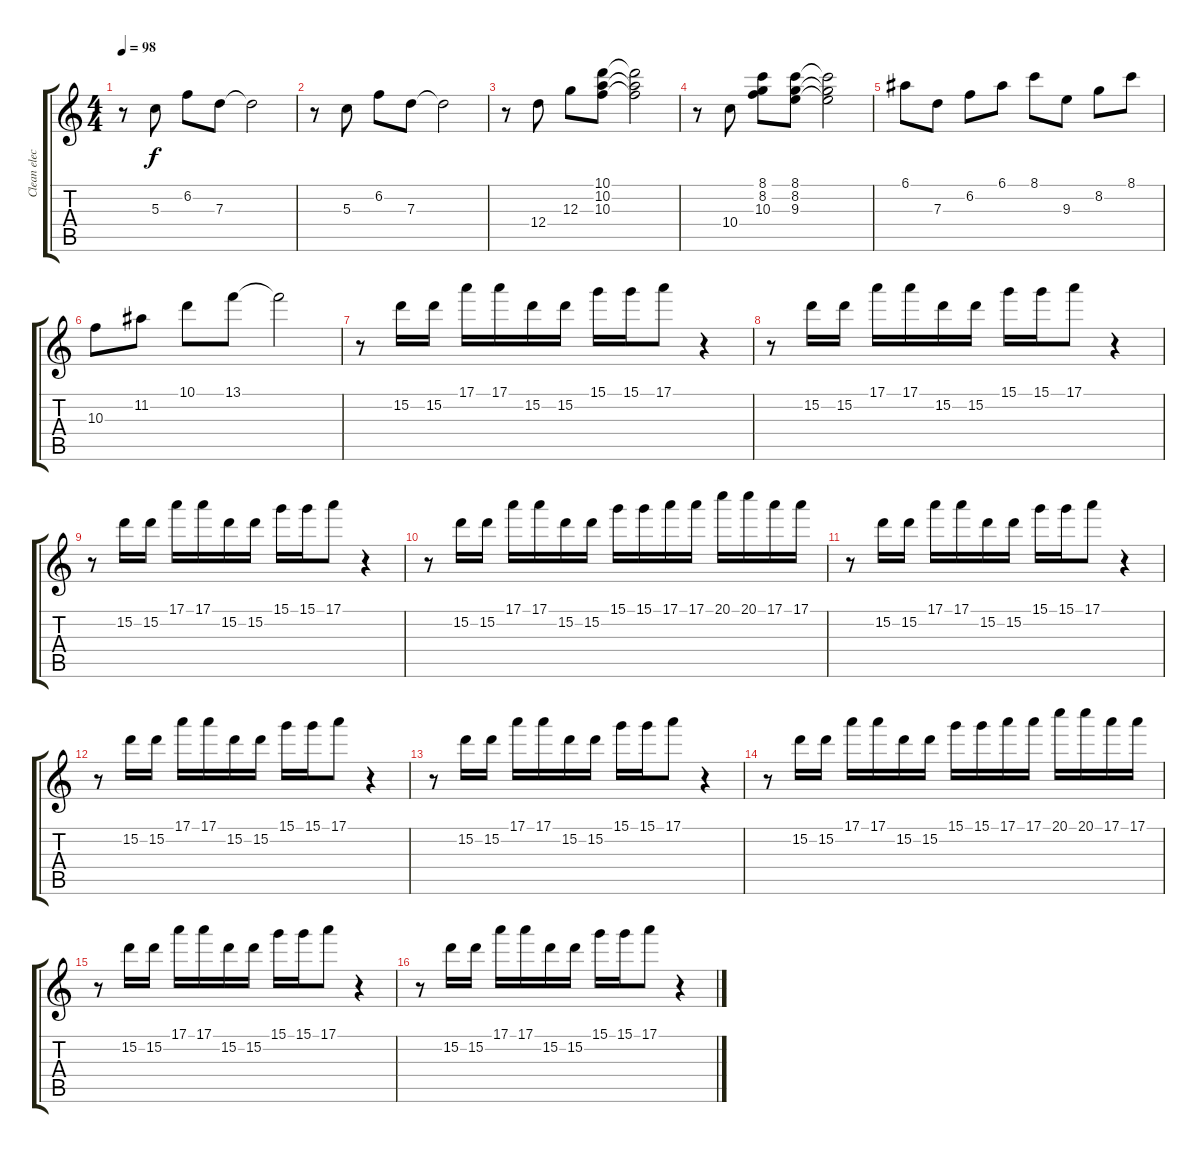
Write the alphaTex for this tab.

\track ("Clean electric" "Clean elec") {instrument electricguitarjazz}
\staff {score tabs}
\tuning (E4 B3 G3 D3 A2 E2) {hide}
\ts (4 4)
\tempo 98
\clef g2
\ks c
r.8{dy f} 5.3.8 6.2.8 7.3.8 7.3{t}.2 |
r.8 5.3.8 6.2.8 7.3.8 7.3{t}.2 |
r.8 12.4.8 12.3.8 (10.1 10.2 10.3).8 (10.1{t} 10.2{t} 10.3{t}).2 |
r.8 10.4.8 (8.1 8.2 10.3).8 (8.1 8.2 9.3).8 (8.1{t} 8.2{t} 9.3{t}).2 |
6.1.8 7.3.8 6.2.8 6.1.8 8.1.8 9.3.8 8.2.8 8.1.8 |
10.3.8 11.2.8 10.1.8 13.1.8 13.1{t}.2 |
r.8 15.2.16 15.2.16 17.1.16 17.1.16 15.2.16 15.2.16 15.1.16 15.1.16 17.1.8 r.4 |
r.8 15.2.16 15.2.16 17.1.16 17.1.16 15.2.16 15.2.16 15.1.16 15.1.16 17.1.8 r.4 |
r.8 15.2.16 15.2.16 17.1.16 17.1.16 15.2.16 15.2.16 15.1.16 15.1.16 17.1.8 r.4 |
r.8 15.2.16 15.2.16 17.1.16 17.1.16 15.2.16 15.2.16 15.1.16 15.1.16 17.1.16 17.1.16 20.1.16 20.1.16 17.1.16 17.1.16 |
r.8 15.2.16 15.2.16 17.1.16 17.1.16 15.2.16 15.2.16 15.1.16 15.1.16 17.1.8 r.4 |
r.8 15.2.16 15.2.16 17.1.16 17.1.16 15.2.16 15.2.16 15.1.16 15.1.16 17.1.8 r.4 |
r.8 15.2.16 15.2.16 17.1.16 17.1.16 15.2.16 15.2.16 15.1.16 15.1.16 17.1.8 r.4 |
r.8 15.2.16 15.2.16 17.1.16 17.1.16 15.2.16 15.2.16 15.1.16 15.1.16 17.1.16 17.1.16 20.1.16 20.1.16 17.1.16 17.1.16 |
r.8 15.2.16 15.2.16 17.1.16 17.1.16 15.2.16 15.2.16 15.1.16 15.1.16 17.1.8 r.4 |
r.8 15.2.16 15.2.16 17.1.16 17.1.16 15.2.16 15.2.16 15.1.16 15.1.16 17.1.8 r.4
